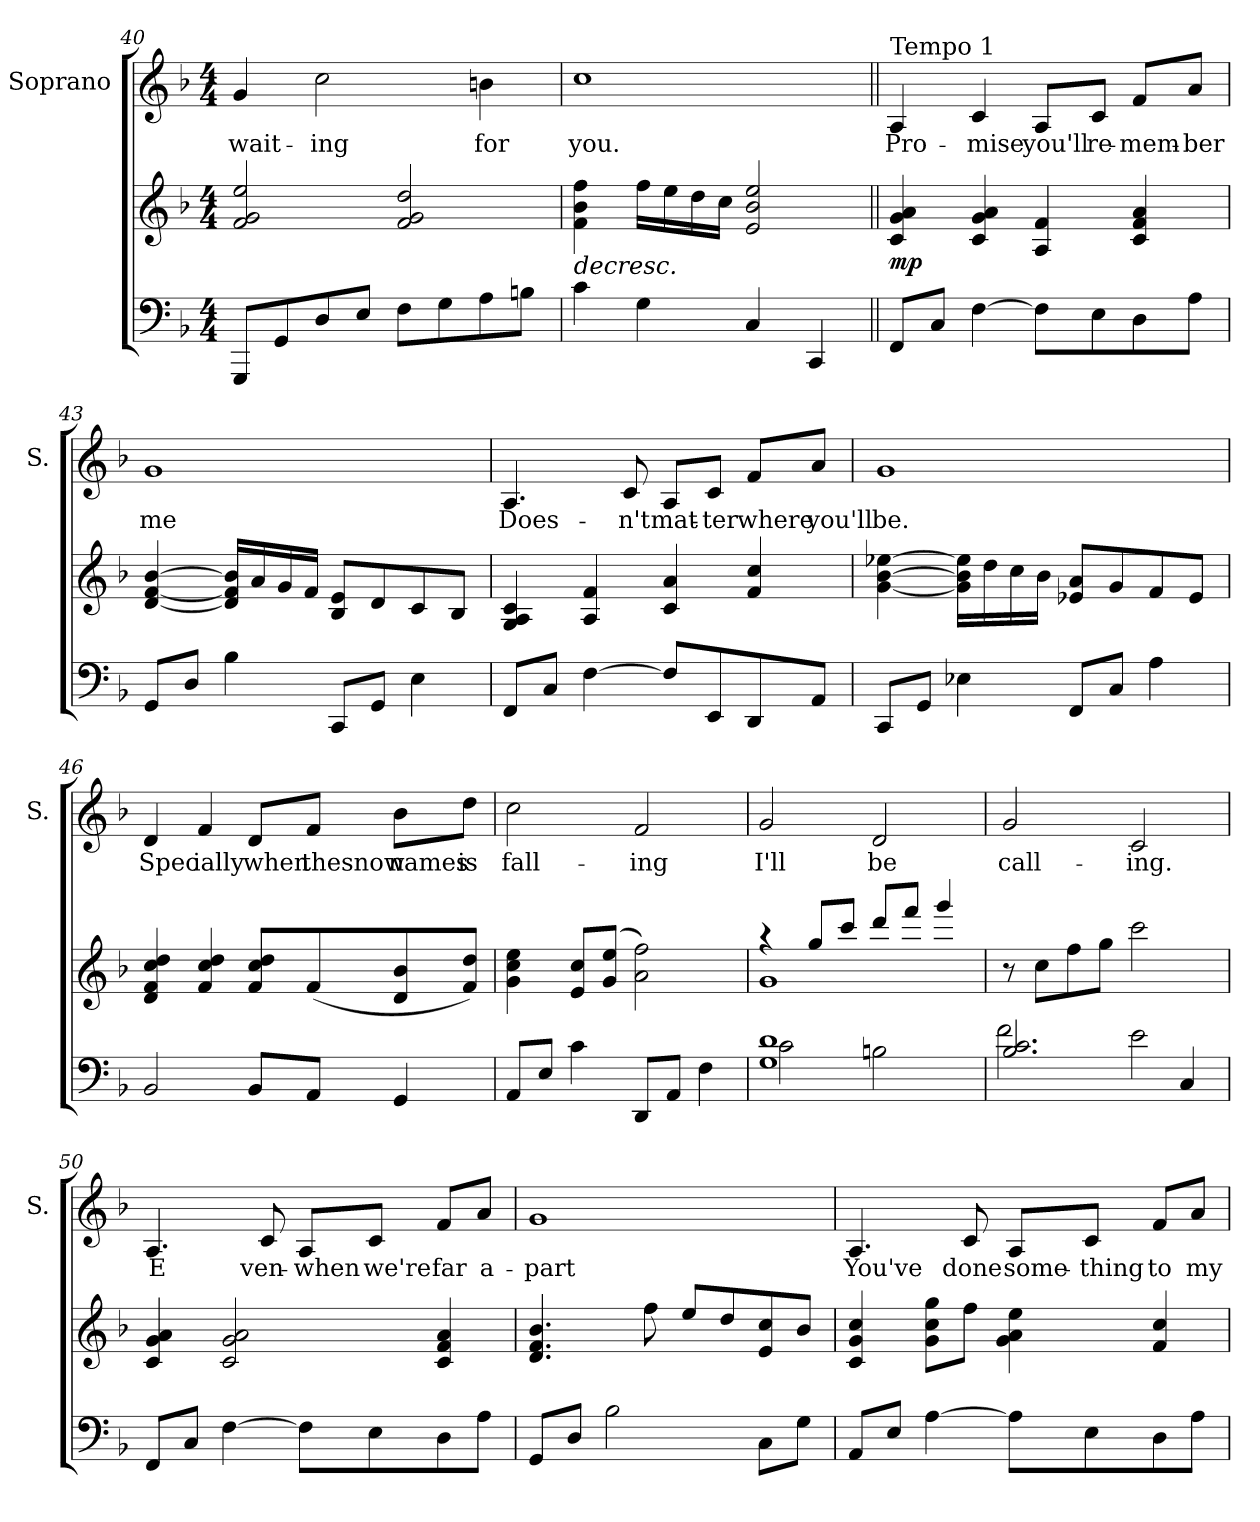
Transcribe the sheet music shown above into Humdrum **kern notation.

**kern	**kern	**dynam	**kern	**text
*part2	*part2	*part2	*part1	*part1
*staff3	*staff2	*staff2/3	*staff1	*staff1
*	*	*	*I"Soprano	*
*	*	*	*I'S.	*
*clefF4	*clefG2	*	*clefG2	*
*k[b-]	*k[b-]	*	*k[b-]	*
*M4/4	*M4/4	*	*M4/4	*
=40	=40	=40	=40	=40
8GGGL	2f 2g 2ee	.	4g	wait-
8GG	.	.	.	.
8D	.	.	2cc	-ing
8EJ	.	.	.	.
8FL	2f 2g 2dd	.	.	.
8G	.	.	.	.
8A	.	.	4bn	for
8BnJ	.	.	.	.
!!LO:LB:g=z
=41	=41	=41	=41	=41
!	!	!LO:HP:b	!	!
4c	4f 4b- 4ff	>	1cc	you.
4G	16ffLL	.	.	.
.	16ee	.	.	.
.	16dd	.	.	.
.	16ccJJ	.	.	.
4C	2e 2b- 2ee	.	.	.
4CC	.	.	.	.
=42||	=42||	=42||	=42||	=42||
!	!	!	!LO:TX:t=Tempo 1	!
8FFL	4c 4g 4a	mp	4A	Pro-
8CJ	.	.	.	.
[4F	4c 4g 4a	]	4c	-mise
8FL]	4A 4f	.	8AL	you'll
8E	.	.	8cJ	re-
8D	4c 4f 4a	.	8fL	-mem-
8AJ	.	.	8aJ	-ber
=43	=43	=43	=43	=43
8GGL	[4d [4f [4b-	.	1g	me
8DJ	.	.	.	.
4B-	16d] 16f] 16b-]LL	.	.	.
.	16a	.	.	.
.	16g	.	.	.
.	16fJJ	.	.	.
8CCL	8B- 8eL	.	.	.
8GGJ	8d	.	.	.
4E	8c	.	.	.
.	8B-J	.	.	.
=44	=44	=44	=44	=44
8FFL	4G 4A 4c	.	4.A	Does-
8CJ	.	.	.	.
[4F	4A 4f	.	.	.
.	.	.	8c	-n't
8FL]	4c 4a	.	8AL	mat-
8EE	.	.	8cJ	-ter
8DD	4f 4cc	.	8fL	where
8AAJ	.	.	8aJ	you'll
!!LO:LB:g=z
=45	=45	=45	=45	=45
8CCL	[4g [4b- [4ee-X	.	1g	be.
8GGJ	.	.	.	.
4E-X	16g] 16b-] 16ee-]LL	.	.	.
.	16dd	.	.	.
.	16cc	.	.	.
.	16b-JJ	.	.	.
8FFL	8e-X 8aL	.	.	.
8CJ	8g	.	.	.
4A	8f	.	.	.
.	8e-J	.	.	.
=46	=46	=46	=46	=46
2BB-	4d 4f 4cc 4dd	.	4d	Spec
.	4f 4cc 4dd	.	4f	ially
8BB-L	8f 8cc 8ddL	.	8dL	when
8AAJ	(8f	.	8fJ	thesnow
4GG	8d 8b-	.	8b-L	names
.	8f 8ddJ)	.	8ddJ	is
=47	=47	=47	=47	=47
8AAL	4g 4cc 4ee	.	2cc	fall-
8EJ	.	.	.	.
4c	8e 8ccL	.	.	.
.	(8g 8eeJ	.	.	.
8DDL	2a 2ff)	.	2f	-ing
8AAJ	.	.	.	.
4F	.	.	.	.
!!LO:LB:g=z
=48	=48	=48	=48	=48
*^	*^	*	*	*
1G 1d	2c	4r	1g	.	2g	I'll
.	.	8ggL	.	.	.	.
.	.	8cccJ	.	.	.	.
.	2Bn	8dddL	.	.	2d	be
.	.	8fffJ	.	.	.	.
.	.	4ggg	.	.	.	.
*	*	*v	*v	*	*	*
!!LO:PB:g=z
=49	=49	=49	=49	=49	=49
2.B- 2.c	2f	8r	.	2g	call-
.	.	8ccL	.	.	.
.	.	8ff	.	.	.
.	.	8ggJ	.	.	.
.	2e	2ccc	.	2c	-ing.
4C	.	.	.	.	.
*v	*v	*	*	*	*
=50	=50	=50	=50	=50
8FFL	4c 4g 4a	.	4.A	E
8CJ	.	.	.	.
[4F	2c 2g 2a	.	.	.
.	.	.	8c	ven-
8FL]	.	.	8AL	-when
8E	.	.	8cJ	we're
8D	4c 4f 4a	.	8fL	far
8AJ	.	.	8aJ	a-
=51	=51	=51	=51	=51
8GGL	4.d 4.f 4.b-	.	1g	-part
8DJ	.	.	.	.
2B-	.	.	.	.
.	8ff	.	.	.
.	8eeL	.	.	.
.	8dd	.	.	.
8CL	8e 8cc	.	.	.
8GJ	8b-J	.	.	.
=52	=52	=52	=52	=52
8AAL	4c 4g 4cc	.	4.A	You've
8EJ	.	.	.	.
[4A	8g 8cc 8ggL	.	.	.
.	8ffJ	.	8c	done
8AL]	4g 4a 4ee	.	8AL	some-
8E	.	.	8cJ	-thing
8D	4f 4cc	.	8fL	to
8AJ	.	.	8aJ	my
=	=	=	=	=
*-	*-	*-	*-	*-
